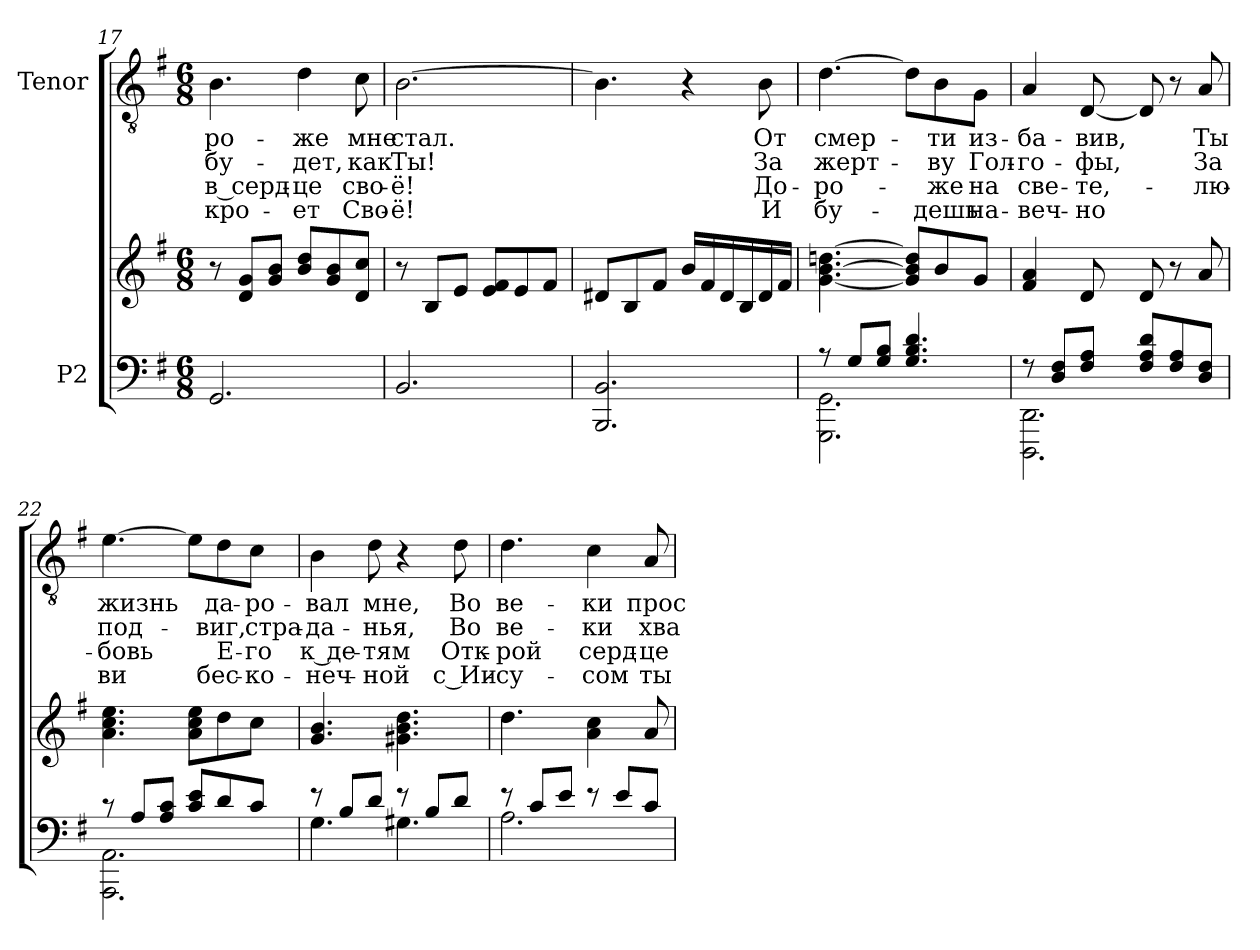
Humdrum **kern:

**kern	**kern	**kern	**text	**text	**text	**text
*part2	*part2	*part1	*part1	*part1	*part1	*part1
*staff3	*staff2	*staff1	*staff1	*staff1	*staff1	*staff1
*I"P2	*	*I"Tenor	*	*	*	*
!!LO:LB:g=z
*clefF4	*clefG2	*clefGv2	*	*	*	*
*	*	*ITrd7c12	*	*	*	*
*k[f#]	*k[f#]	*k[f#]	*	*	*	*
*e:	*e:	*e:	*	*	*	*
*M6/8	*M6/8	*M6/8	*	*	*	*
=17	=17	=17	=17	=17	=17	=17
!	!	!	!LO:LY:b:color=#000000	!LO:LY:b:color=#000000	!LO:LY:b:color=#000000	!LO:LY:b:color=#000000
2.GGi/	8r	4.BBi\	-ро-	бу-	в серд-	-кро-
.	8di/ 8giL	.	.	.	.	.
.	8gi/ 8biJ	.	.	.	.	.
!	!	!	!LO:LY:b:color=#000000	!LO:LY:b:color=#000000	!LO:LY:b:color=#000000	!LO:LY:b:color=#000000
.	8bi/ 8ddiL	4Di\	-же	-дет,	-це	-ет
.	8gi/ 8bi	.	.	.	.	.
!	!	!	!LO:LY:b:color=#000000	!LO:LY:b:color=#000000	!LO:LY:b:color=#000000	!LO:LY:b:color=#000000
.	8di/ 8cciJ	8Ci\	мне	как	сво-	Сво-
=18	=18	=18	=18	=18	=18	=18
!	!	!	!LO:LY:b:color=#000000	!LO:LY:b:color=#000000	!LO:LY:b:color=#000000	!LO:LY:b:color=#000000
2.BBi/	8r	[>2.BBi\	стал.	Ты!	-ё!	-ё!
.	8Bi/L	.	.	.	.	.
.	8ei/J	.	.	.	.	.
.	8ei/ 8f#iL	.	.	.	.	.
.	8ei/	.	.	.	.	.
.	8f#i/J	.	.	.	.	.
=19	=19	=19	=19	=19	=19	=19
2.BBBi/ 2.BBi	8d#Xi/L	4.BBi\]	.	.	.	.
.	8Bi/	.	.	.	.	.
.	8f#i/J	.	.	.	.	.
.	16bi/LL	4r	.	.	.	.
.	16f#i/	.	.	.	.	.
.	16d#i/	.	.	.	.	.
.	16Bi/	.	.	.	.	.
!	!	!	!LO:LY:b:color=#000000	!LO:LY:b:color=#000000	!LO:LY:b:color=#000000	!LO:LY:b:color=#000000
.	16d#i/	8BBi\	От	За	До-	И
.	16f#i/JJ	.	.	.	.	.
=20	=20	=20	=20	=20	=20	=20
*^	*	*	*	*	*	*
!	!	!	!	!LO:LY:b:color=#000000	!LO:LY:b:color=#000000	!LO:LY:b:color=#000000	!LO:LY:b:color=#000000
8r	2.GGGi\ 2.GGi	[<4.gi\ [>4.bi [>4.ddni	[>4.Di\	смер-	жерт-	-ро-	бу-
8Gi/L	.	.	.	.	.	.	.
8Gi/ 8BiJ	.	.	.	.	.	.	.
4.Gi/ 4.Bi 4.di	.	8gi/] 8bi] 8ddi]L	8Di\L]	.	.	.	.
!	!	!	!	!LO:LY:b:color=#000000	!LO:LY:b:color=#000000	!LO:LY:b:color=#000000	!LO:LY:b:color=#000000
.	.	8bi/	8BBi\	-ти	-ву	-же	-дешь
!	!	!	!	!LO:LY:b:color=#000000	!LO:LY:b:color=#000000	!LO:LY:b:color=#000000	!LO:LY:b:color=#000000
.	.	8gi/J	8GGi\J	из-	Гол-	на	на-
=21	=21	=21	=21	=21	=21	=21	=21
!	!	!	!	!LO:LY:b:color=#000000	!LO:LY:b:color=#000000	!LO:LY:b:color=#000000	!LO:LY:b:color=#000000
8r	2.DDDi\ 2.DDi	4f#i/ 4ai	4AAi/	-ба-	-го-	све-	-веч-
8Di/ 8F#iL	.	.	.	.	.	.	.
!	!	!	!	!LO:LY:b:color=#000000	!LO:LY:b:color=#000000	!LO:LY:b:color=#000000	!LO:LY:b:color=#000000
8F#i/ 8AiJ	.	8di/	[<8DDi/	-вив,	-фы,	-те,-	-но
8F#i/ 8Ai 8diL	.	8di/	8DDi/]	.	.	.	.
!	!	!	!	!LO:LY:b:color=#000000	!	!	!
8F#i/ 8Ai	.	8r	8r	в люб-	.	.	.
!	!	!	!	!LO:LY:b:color=#000000	!LO:LY:b:color=#000000	!LO:LY:b:color=#000000	!
8Di/ 8F#iJ	.	8ai/	8AAi/	Ты	За	-лю-	.
=22	=22	=22	=22	=22	=22	=22	=22
!	!	!	!	!LO:LY:b:color=#000000	!LO:LY:b:color=#000000	!LO:LY:b:color=#000000	!LO:LY:b:color=#000000
8r	2.AAAi\ 2.AAi	4.ai\ 4.cci 4.eei	[>4.Ei\	жизнь	под-	-бовь	-ви
8Ai/L	.	.	.	.	.	.	.
8Ai/ 8ciJ	.	.	.	.	.	.	.
8ci/ 8eiL	.	8ai\ 8cci 8eeiL	8Ei\L]	.	.	.	.
!	!	!	!	!LO:LY:b:color=#000000	!LO:LY:b:color=#000000	!LO:LY:b:color=#000000	!LO:LY:b:color=#000000
8di/	.	8ddi\	8Di\	да-	-виг,	Е-	бес-
!	!	!	!	!LO:LY:b:color=#000000	!LO:LY:b:color=#000000	!LO:LY:b:color=#000000	!LO:LY:b:color=#000000
8ci/J	.	8cci\J	8Ci\J	-ро-	стра-	-го	-ко-
!!LO:PB:g=z
=23	=23	=23	=23	=23	=23	=23	=23
!	!	!	!	!LO:LY:b:color=#000000	!LO:LY:b:color=#000000	!LO:LY:b:color=#000000	!LO:LY:b:color=#000000
8r	4.Gi\	4.gi/ 4.bi	4BBi\	-вал	-да-	к де-	-неч-
8Bi/L	.	.	.	.	.	.	.
!	!	!	!	!LO:LY:b:color=#000000	!LO:LY:b:color=#000000	!LO:LY:b:color=#000000	!LO:LY:b:color=#000000
8di/J	.	.	8Di\	мне,	-нья,	-тям	-ной
8r	4.G#Xi\	4.g#Xi\ 4.bi 4.ddi	4r	.	.	.	.
8Bi/L	.	.	.	.	.	.	.
!	!	!	!	!LO:LY:b:color=#000000	!LO:LY:b:color=#000000	!LO:LY:b:color=#000000	!LO:LY:b:color=#000000
8di/J	.	.	8Di\	Во	Во	Отк-	с Ии-
=24	=24	=24	=24	=24	=24	=24	=24
!	!	!	!	!LO:LY:b:color=#000000	!LO:LY:b:color=#000000	!LO:LY:b:color=#000000	!LO:LY:b:color=#000000
8r	2.Ai\	4.ddi\	4.Di\	ве-	ве-	-рой	-су-
8ci/L	.	.	.	.	.	.	.
8ei/J	.	.	.	.	.	.	.
!	!	!	!	!LO:LY:b:color=#000000	!LO:LY:b:color=#000000	!LO:LY:b:color=#000000	!LO:LY:b:color=#000000
8r	.	4ai\ 4cci	4Ci\	-ки	-ки	серд-	-сом
8ei/L	.	.	.	.	.	.	.
!	!	!	!	!LO:LY:b:color=#000000	!LO:LY:b:color=#000000	!LO:LY:b:color=#000000	!LO:LY:b:color=#000000
8ci/J	.	8ai/	8AAi/	прос-	хва-	-це	ты
*v	*v	*	*	*	*	*	*
=	=	=	=	=	=	=
*-	*-	*-	*-	*-	*-	*-
